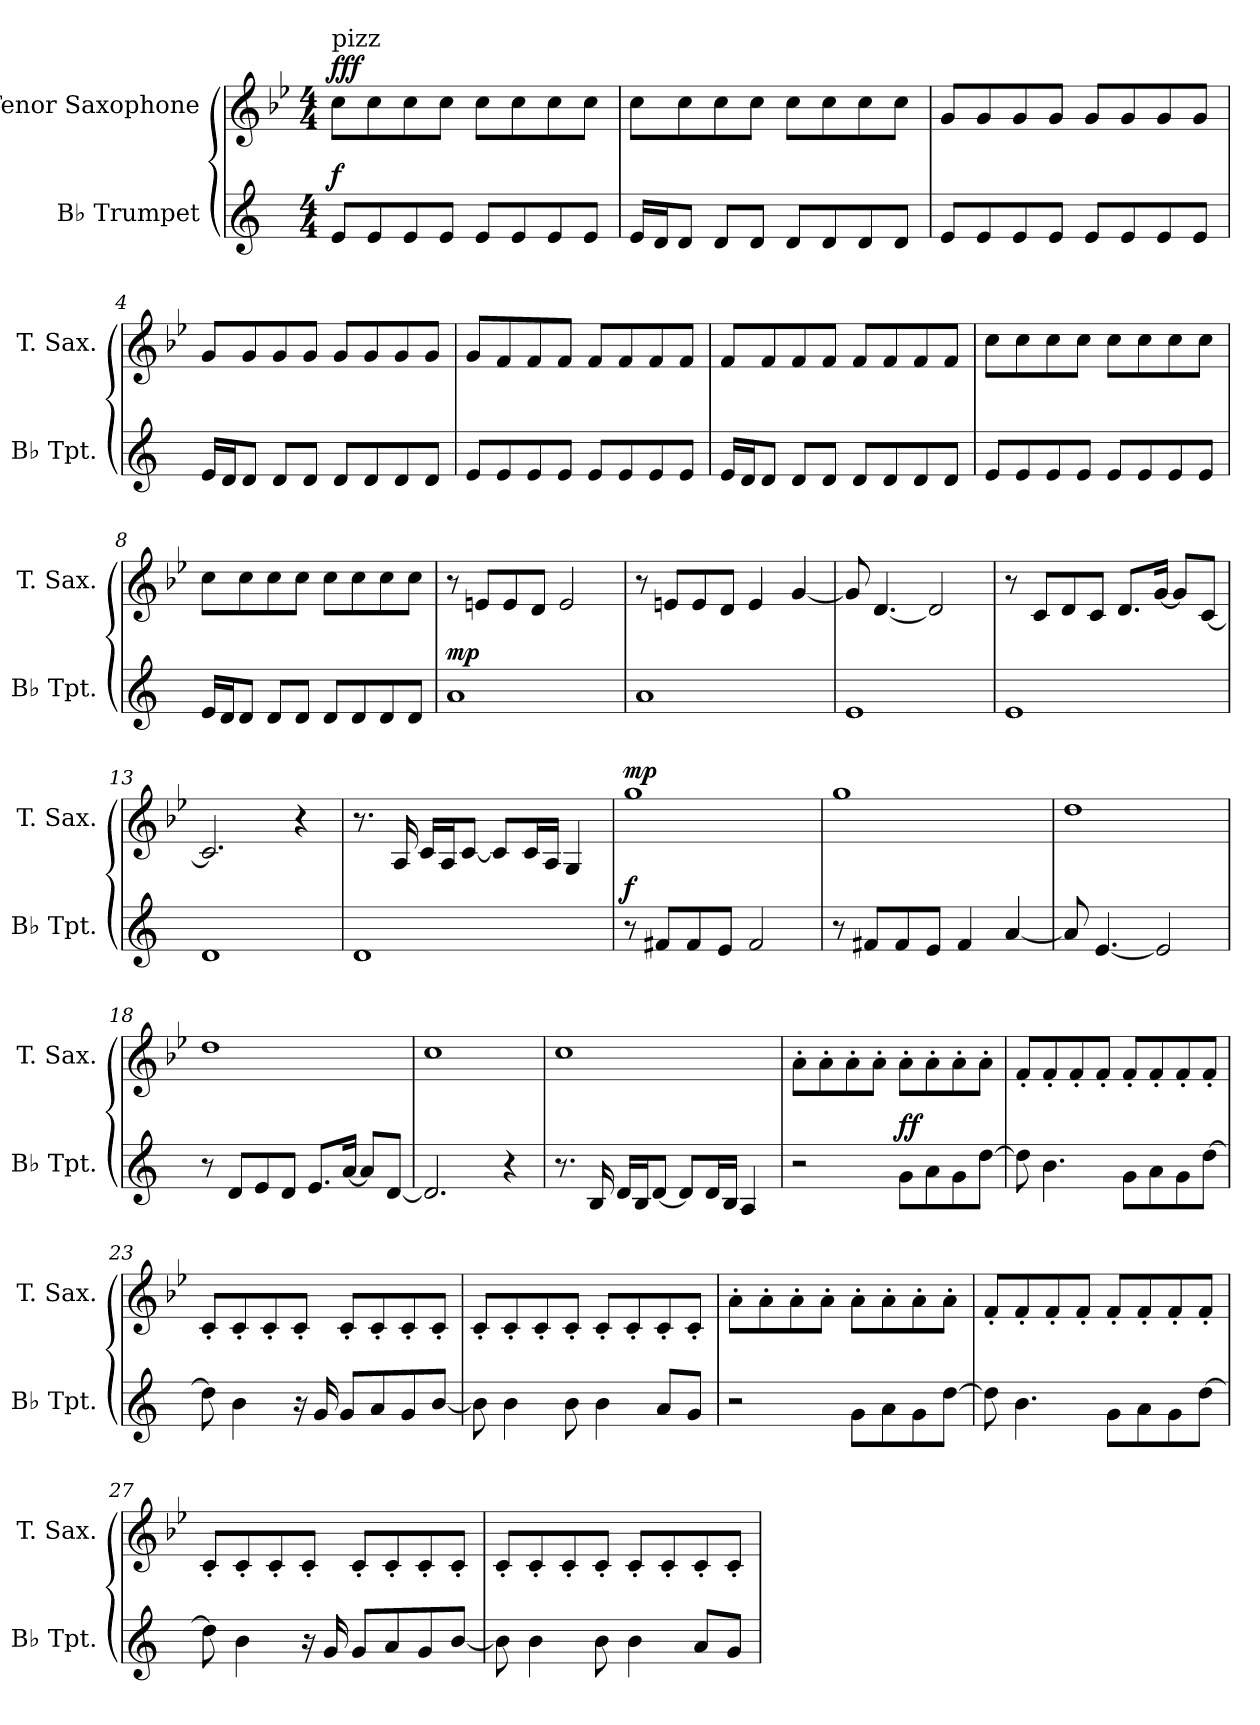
**kern	**dynam	**kern	**dynam
*part2	*part2	*part1	*part1
*staff2	*staff2	*staff1	*staff1
*I"B♭ Trumpet	*	*I"Tenor Saxophone	*
*I'B♭ Tpt.	*	*I'T. Sax.	*
*clefG2	*	*clefG2	*
*ITrd1c2	*	*ITrd8c14	*
*k[b-e-]	*	*k[b-e-]	*
*M4/4	*	*M4/4	*
*MM83	*	*MM83	*
=1	=1	=1	=1
!	!	!LO:TX:a:t=pizz	!
!	!LO:DY:a	!	!LO:DY:a
!	!	!	!LO:DY:n=1:a
!	!	!	!LO:DY:n=2:a
8d/L	f	8c\L	f f f
8d/	.	8c\	.
8d/	.	8c\	.
8d/J	.	8c\J	.
8d/L	.	8c\L	.
8d/	.	8c\	.
8d/	.	8c\	.
8d/J	.	8c\J	.
=2	=2	=2	=2
16d/LL	.	8c\L	.
16c/J	.	.	.
8c/J	.	8c\	.
8c/L	.	8c\	.
8c/J	.	8c\J	.
8c/L	.	8c\L	.
8c/	.	8c\	.
8c/	.	8c\	.
8c/J	.	8c\J	.
=3	=3	=3	=3
8d/L	.	8G/L	.
8d/	.	8G/	.
8d/	.	8G/	.
8d/J	.	8G/J	.
8d/L	.	8G/L	.
8d/	.	8G/	.
8d/	.	8G/	.
8d/J	.	8G/J	.
=4	=4	=4	=4
16d/LL	.	8G/L	.
16c/J	.	.	.
8c/J	.	8G/	.
8c/L	.	8G/	.
8c/J	.	8G/J	.
8c/L	.	8G/L	.
8c/	.	8G/	.
8c/	.	8G/	.
8c/J	.	8G/J	.
!!LO:LB:g=z
=5	=5	=5	=5
8d/L	.	8G/L	.
8d/	.	8F/	.
8d/	.	8F/	.
8d/J	.	8F/J	.
8d/L	.	8F/L	.
8d/	.	8F/	.
8d/	.	8F/	.
8d/J	.	8F/J	.
=6	=6	=6	=6
16d/LL	.	8F/L	.
16c/J	.	.	.
8c/J	.	8F/	.
8c/L	.	8F/	.
8c/J	.	8F/J	.
8c/L	.	8F/L	.
8c/	.	8F/	.
8c/	.	8F/	.
8c/J	.	8F/J	.
=7	=7	=7	=7
8d/L	.	8c\L	.
8d/	.	8c\	.
8d/	.	8c\	.
8d/J	.	8c\J	.
8d/L	.	8c\L	.
8d/	.	8c\	.
8d/	.	8c\	.
8d/J	.	8c\J	.
=8	=8	=8	=8
16d/LL	.	8c\L	.
16c/J	.	.	.
8c/J	.	8c\	.
8c/L	.	8c\	.
8c/J	.	8c\J	.
8c/L	.	8c\L	.
8c/	.	8c\	.
8c/	.	8c\	.
8c/J	.	8c\J	.
=9	=9	=9	=9
!	!LO:DY:a	!	!
1g	mp	8r	.
.	.	8En/L	.
.	.	8E/	.
.	.	8D/J	.
.	.	2E/	.
!!LO:LB:g=z
=10	=10	=10	=10
1g	.	8r	.
.	.	8En/L	.
.	.	8E/	.
.	.	8D/J	.
.	.	4E/	.
.	.	[4G/	.
=11	=11	=11	=11
1d	.	8G/]	.
.	.	[4.D/	.
.	.	2D/]	.
=12	=12	=12	=12
1d	.	8r	.
.	.	8C/L	.
.	.	8D/	.
.	.	8C/J	.
.	.	8.D/L	.
.	.	[16G/Jk	.
.	.	8G/L]	.
.	.	[8C/J	.
=13	=13	=13	=13
1c	.	2.C/]	.
.	.	4r	.
=14	=14	=14	=14
1c	.	8.r	.
.	.	16AA/	.
.	.	16C/LL	.
.	.	16AA/J	.
.	.	[8C/J	.
.	.	8C/L]	.
.	.	16C/L	.
.	.	16AA/JJ	.
.	.	4GG/	.
=15	=15	=15	=15
!	!LO:DY:a	!	!LO:DY:a
8r	f	1g	mp
8en/L	.	.	.
8e/	.	.	.
8d/J	.	.	.
2e/	.	.	.
!!LO:LB:g=z
=16	=16	=16	=16
8r	.	1g	.
8en/L	.	.	.
8e/	.	.	.
8d/J	.	.	.
4e/	.	.	.
[4g/	.	.	.
=17	=17	=17	=17
8g/]	.	1d	.
[4.d/	.	.	.
2d/]	.	.	.
=18	=18	=18	=18
8r	.	1d	.
8c/L	.	.	.
8d/	.	.	.
8c/J	.	.	.
8.d/L	.	.	.
[16g/Jk	.	.	.
8g/L]	.	.	.
[8c/J	.	.	.
=19	=19	=19	=19
2.c/]	.	1c	.
4r	.	.	.
=20	=20	=20	=20
8.r	.	1c	.
16A/	.	.	.
16c/LL	.	.	.
16A/J	.	.	.
[8c/J	.	.	.
8c/L]	.	.	.
16c/L	.	.	.
16A/JJ	.	.	.
4G/	.	.	.
=21	=21	=21	=21
!	!	!	!LO:DY:a
!	!	!	!LO:DY:n=1:a
2r	.	8A'\L	mp mp
.	.	8A'\	.
.	.	8A'\	.
.	.	8A'\J	.
!	!LO:DY:a	!	!
8f\L	ff	8A'\L	.
8g\	.	8A'\	.
8f\	.	8A'\	.
[8cc\J	.	8A'\J	.
!!LO:LB:g=z
=22	=22	=22	=22
8cc\]	.	8F'/L	.
4.a\	.	8F'/	.
.	.	8F'/	.
.	.	8F'/J	.
8f\L	.	8F'/L	.
8g\	.	8F'/	.
8f\	.	8F'/	.
[8cc\J	.	8F'/J	.
=23	=23	=23	=23
8cc\]	.	8C'/L	.
4a\	.	8C'/	.
.	.	8C'/	.
16r	.	8C'/J	.
16f/	.	.	.
8f/L	.	8C'/L	.
8g/	.	8C'/	.
8f/	.	8C'/	.
[8a/J	.	8C'/J	.
=24	=24	=24	=24
8a\]	.	8C'/L	.
4a\	.	8C'/	.
.	.	8C'/	.
8a\	.	8C'/J	.
4a\	.	8C'/L	.
.	.	8C'/	.
8g/L	.	8C'/	.
8f/J	.	8C'/J	.
=25	=25	=25	=25
2r	.	8A'\L	.
.	.	8A'\	.
.	.	8A'\	.
.	.	8A'\J	.
8f\L	.	8A'\L	.
8g\	.	8A'\	.
8f\	.	8A'\	.
[8cc\J	.	8A'\J	.
=26	=26	=26	=26
8cc\]	.	8F'/L	.
4.a\	.	8F'/	.
.	.	8F'/	.
.	.	8F'/J	.
8f\L	.	8F'/L	.
8g\	.	8F'/	.
8f\	.	8F'/	.
[8cc\J	.	8F'/J	.
!!LO:PB:g=z
=27	=27	=27	=27
8cc\]	.	8C'/L	.
4a\	.	8C'/	.
.	.	8C'/	.
16r	.	8C'/J	.
16f/	.	.	.
8f/L	.	8C'/L	.
8g/	.	8C'/	.
8f/	.	8C'/	.
[8a/J	.	8C'/J	.
=28	=28	=28	=28
8a\]	.	8C'/L	.
4a\	.	8C'/	.
.	.	8C'/	.
8a\	.	8C'/J	.
4a\	.	8C'/L	.
.	.	8C'/	.
8g/L	.	8C'/	.
8f/J	.	8C'/J	.
=	=	=	=
*-	*-	*-	*-
